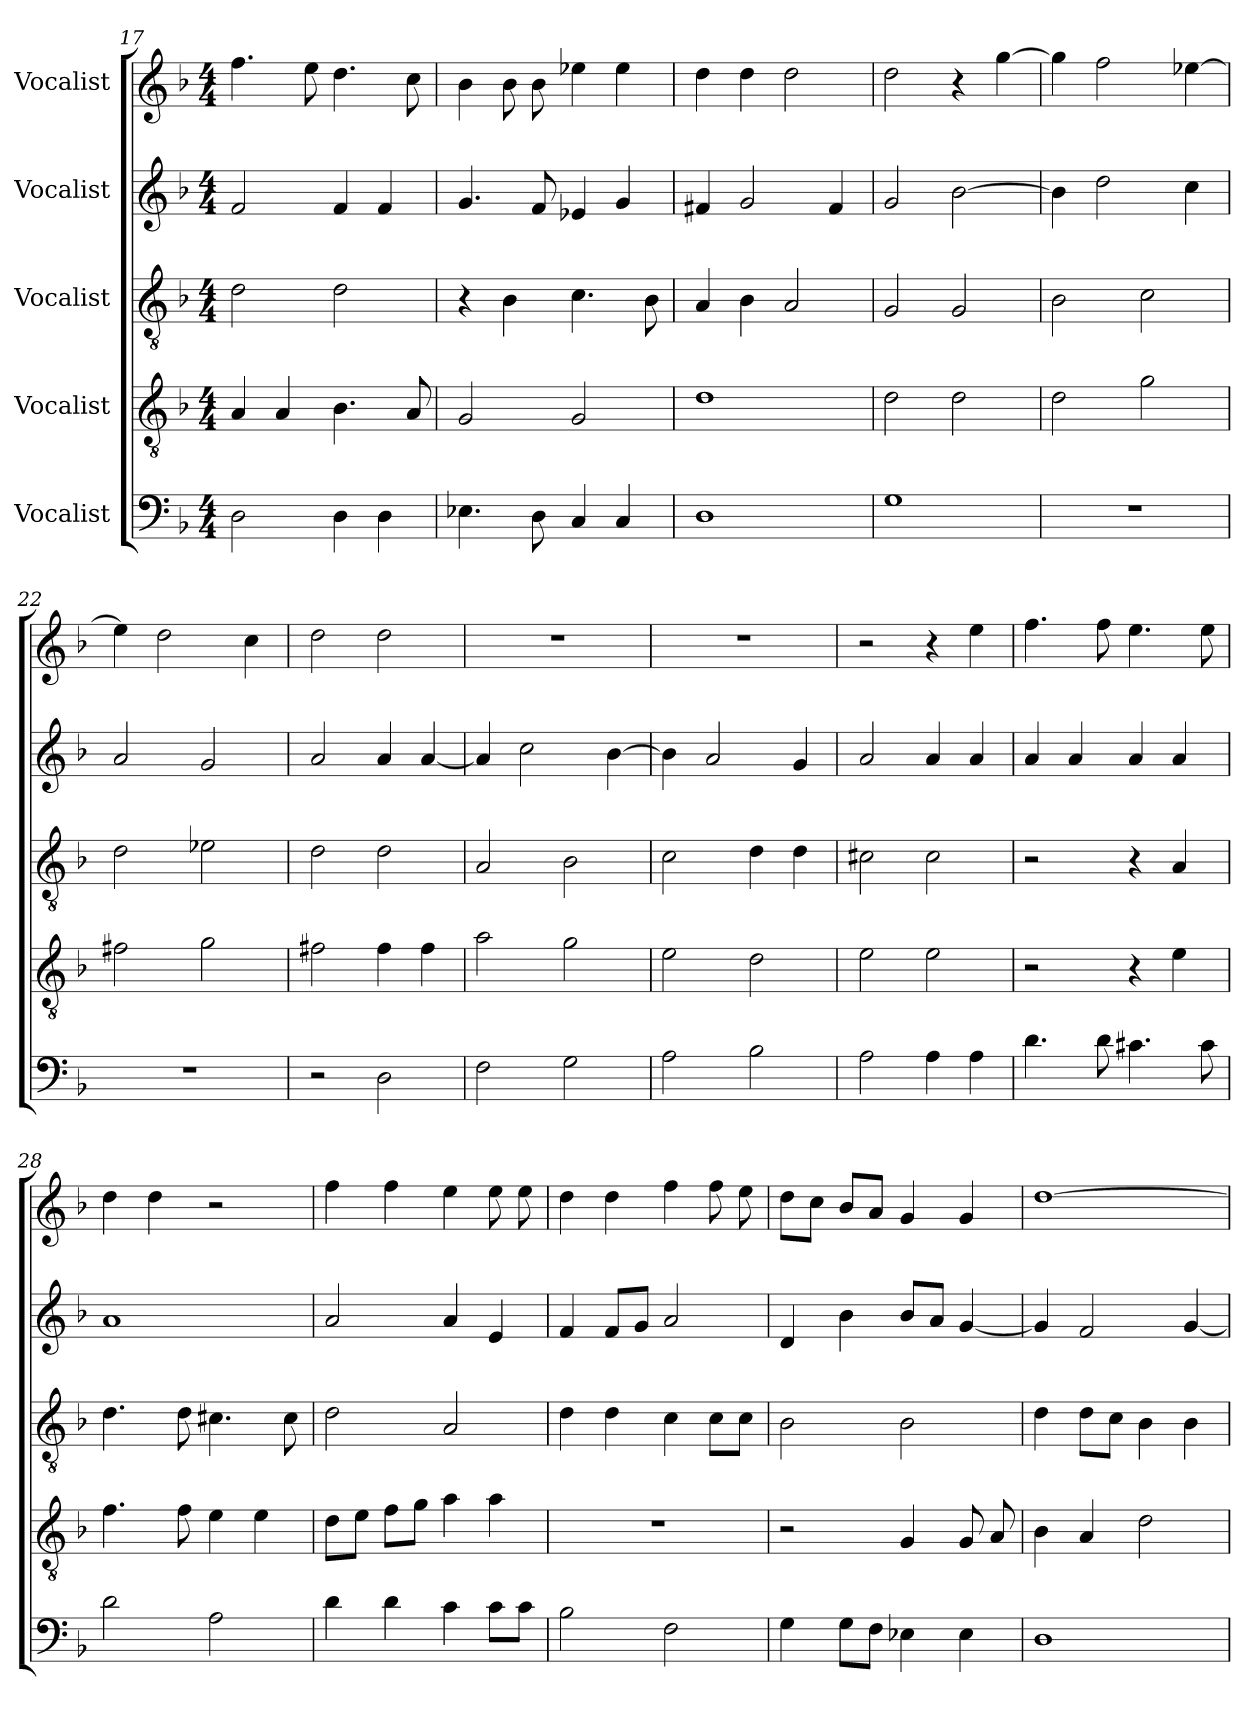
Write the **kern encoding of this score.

**kern	**kern	**kern	**kern	**kern
*part5	*part4	*part3	*part2	*part1
*staff5	*staff4	*staff3	*staff2	*staff1
*I"Vocalist	*I"Vocalist	*I"Vocalist	*I"Vocalist	*I"Vocalist
*clefF4	*clefGv2	*clefGv2	*clefG2	*clefG2
*k[b-]	*k[b-]	*k[b-]	*k[b-]	*k[b-]
*M4/4	*M4/4	*M4/4	*M4/4	*M4/4
=17	=17	=17	=17	=17
2D\	4A/	2d\	2f/	4.ff\
.	4A/	.	.	.
.	.	.	.	8ee\
4D\	4.B-\	2d\	4f/	4.dd\
4D\	.	.	4f/	.
.	8A/	.	.	8cc\
=18	=18	=18	=18	=18
4.E-X\	2G/	4r	4.g/	4b-\
.	.	4B-\	.	8b-\
8D\	.	.	8f/	8b-\
4C/	2G/	4.c\	4e-X/	4ee-X\
4C/	.	.	4g/	4ee-\
.	.	8B-\	.	.
=19	=19	=19	=19	=19
1D	1d	4A/	4f#X/	4dd\
.	.	4B-\	2g/	4dd\
.	.	2A/	.	2dd\
.	.	.	4f#/	.
=20	=20	=20	=20	=20
1G	2d\	2G/	2g/	2dd\
.	2d\	2G/	[2b-\	4r
.	.	.	.	[4gg\
=21	=21	=21	=21	=21
1r	2d\	2B-\	4b-\]	4gg\]
.	.	.	2dd\	2ff\
.	2g\	2c\	.	.
.	.	.	4cc\	[4ee-X\
=22	=22	=22	=22	=22
1r	2f#X\	2d\	2a/	4ee-\]
.	.	.	.	2dd\
.	2g\	2e-X\	2g/	.
.	.	.	.	4cc\
=23	=23	=23	=23	=23
2r	2f#X\	2d\	2a/	2dd\
2D\	4f#\	2d\	4a/	2dd\
.	4f#\	.	[4a/	.
=24	=24	=24	=24	=24
2F\	2a\	2A/	4a/]	1r
.	.	.	2cc\	.
2G\	2g\	2B-\	.	.
.	.	.	[4b-\	.
=25	=25	=25	=25	=25
2A\	2e\	2c\	4b-\]	1r
.	.	.	2a/	.
2B-\	2d\	4d\	.	.
.	.	4d\	4g/	.
=26	=26	=26	=26	=26
2A\	2e\	2c#X\	2a/	2r
4A\	2e\	2c#\	4a/	4r
4A\	.	.	4a/	4ee\
=27	=27	=27	=27	=27
4.d\	2r	2r	4a/	4.ff\
.	.	.	4a/	.
8d\	.	.	.	8ff\
4.c#X\	4r	4r	4a/	4.ee\
.	4e\	4A/	4a/	.
8c#\	.	.	.	8ee\
=28	=28	=28	=28	=28
2d\	4.f\	4.d\	1a	4dd\
.	.	.	.	4dd\
.	8f\	8d\	.	.
2A\	4e\	4.c#X\	.	2r
.	4e\	.	.	.
.	.	8c#\	.	.
=29	=29	=29	=29	=29
4d\	8d\L	2d\	2a/	4ff\
.	8e\J	.	.	.
4d\	8f\L	.	.	4ff\
.	8g\J	.	.	.
4c\	4a\	2A/	4a/	4ee\
8c\L	4a\	.	4e/	8ee\
8c\J	.	.	.	8ee\
=30	=30	=30	=30	=30
2B-\	1r	4d\	4f/	4dd\
.	.	4d\	8f/L	4dd\
.	.	.	8g/J	.
2F\	.	4c\	2a/	4ff\
.	.	8c\L	.	8ff\
.	.	8c\J	.	8ee\
=31	=31	=31	=31	=31
4G\	2r	2B-\	4d/	8dd\L
.	.	.	.	8cc\J
8G\L	.	.	4b-\	8b-/L
8F\J	.	.	.	8a/J
4E-X\	4G/	2B-\	8b-/L	4g/
.	.	.	8a/J	.
4E-\	8G/	.	[4g/	4g/
.	8A/	.	.	.
=32	=32	=32	=32	=32
1D	4B-\	4d\	4g/]	[1dd
.	4A/	8d\L	2f/	.
.	.	8c\J	.	.
.	2d\	4B-\	.	.
.	.	4B-\	[4g/	.
=	=	=	=	=
*-	*-	*-	*-	*-
